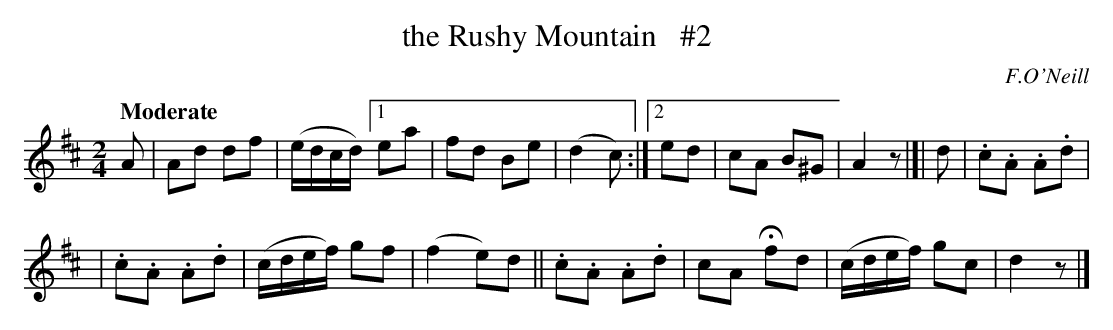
X:1
T: the Rushy Mountain   #2
Q: "Moderate"
O: F.O'Neill
M: 2/4
L: 1/8
K: D
A | Ad df | (e/d/c/d/) [1 ea | fd Be | (d2 c) :|2 ed | cA B^G | A2 z |]| d | .c.A .A.d |
| .c.A .A.d | (c/d/e/f/) gf | (f2 e)d || .c.A .A.d | cA Hfd | (c/d/e/f/) gc | d2 z |]
